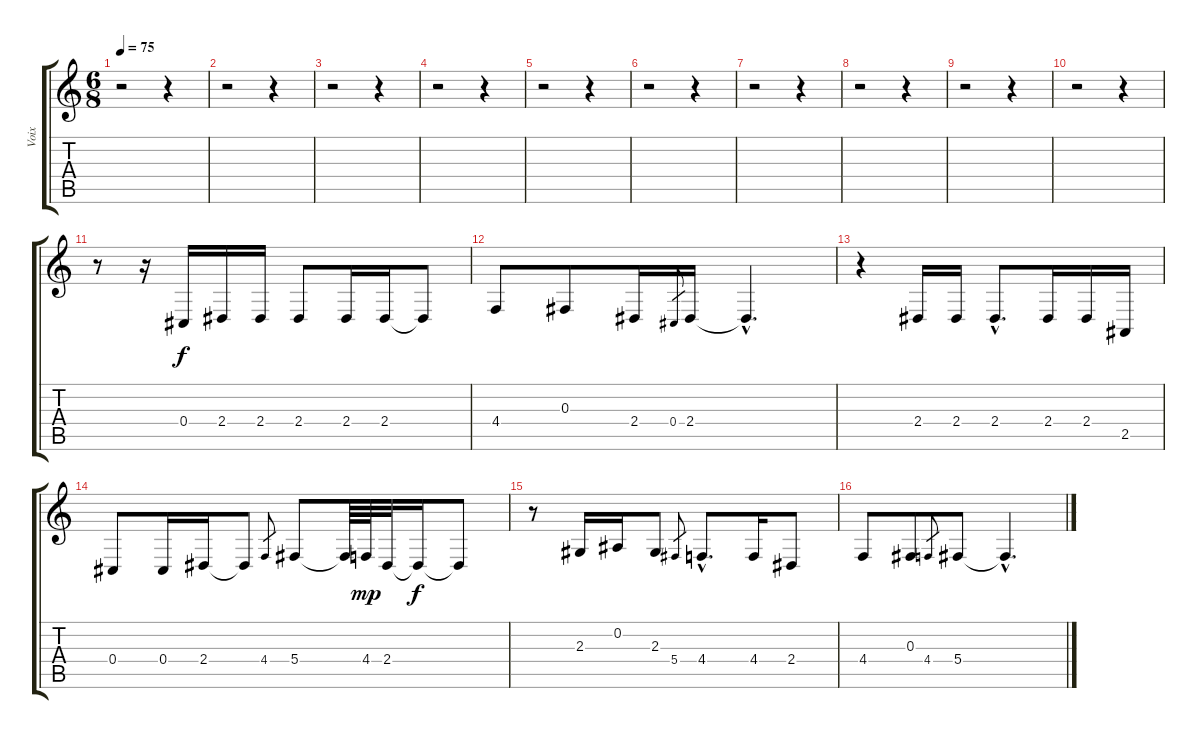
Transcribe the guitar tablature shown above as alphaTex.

\track ("Voix" "Voix") {instrument cello}
\staff {score tabs}
\tuning (Eb4 Bb3 Gb3 Db3 Ab2 Eb2) {hide}
\ts (6 8)
\tempo 75
\clef g2
\ks c
r.2{dy f} r.4 |
r.2 r.4 |
r.2 r.4 |
r.2 r.4 |
r.2 r.4 |
r.2 r.4 |
r.2 r.4 |
r.2 r.4 |
r.2 r.4 |
r.2 r.4 |
r.8 r.16 0.4.16 2.4.16 2.4.16 2.4.8 2.4.16 2.4.16 2.4{t}.8 |
4.4.8 0.3.8 2.4.16 0.4.8{gr} 2.4.16 2.4{hac t}.4{d} |
r.4 2.4.16 2.4.16 2.4{hac}.8{d} 2.4.16 2.4.16 2.5.16 |
0.4.8 0.4.16 2.4.16 2.4{t}.8 4.4.8{gr} 5.4.8 5.4{t}.64 4.4.64{dy mp} 2.4.32 2.4{t}.16{dy f} 2.4{t}.8 |
r.8 2.3.16 0.2.16 2.3.8 5.4.8{gr} 4.4{hac}.8{d} 4.4.16 2.4.8 |
4.4.8 0.3.8 4.4.8{gr} 5.4.8 5.4{hac t}.4{d}
